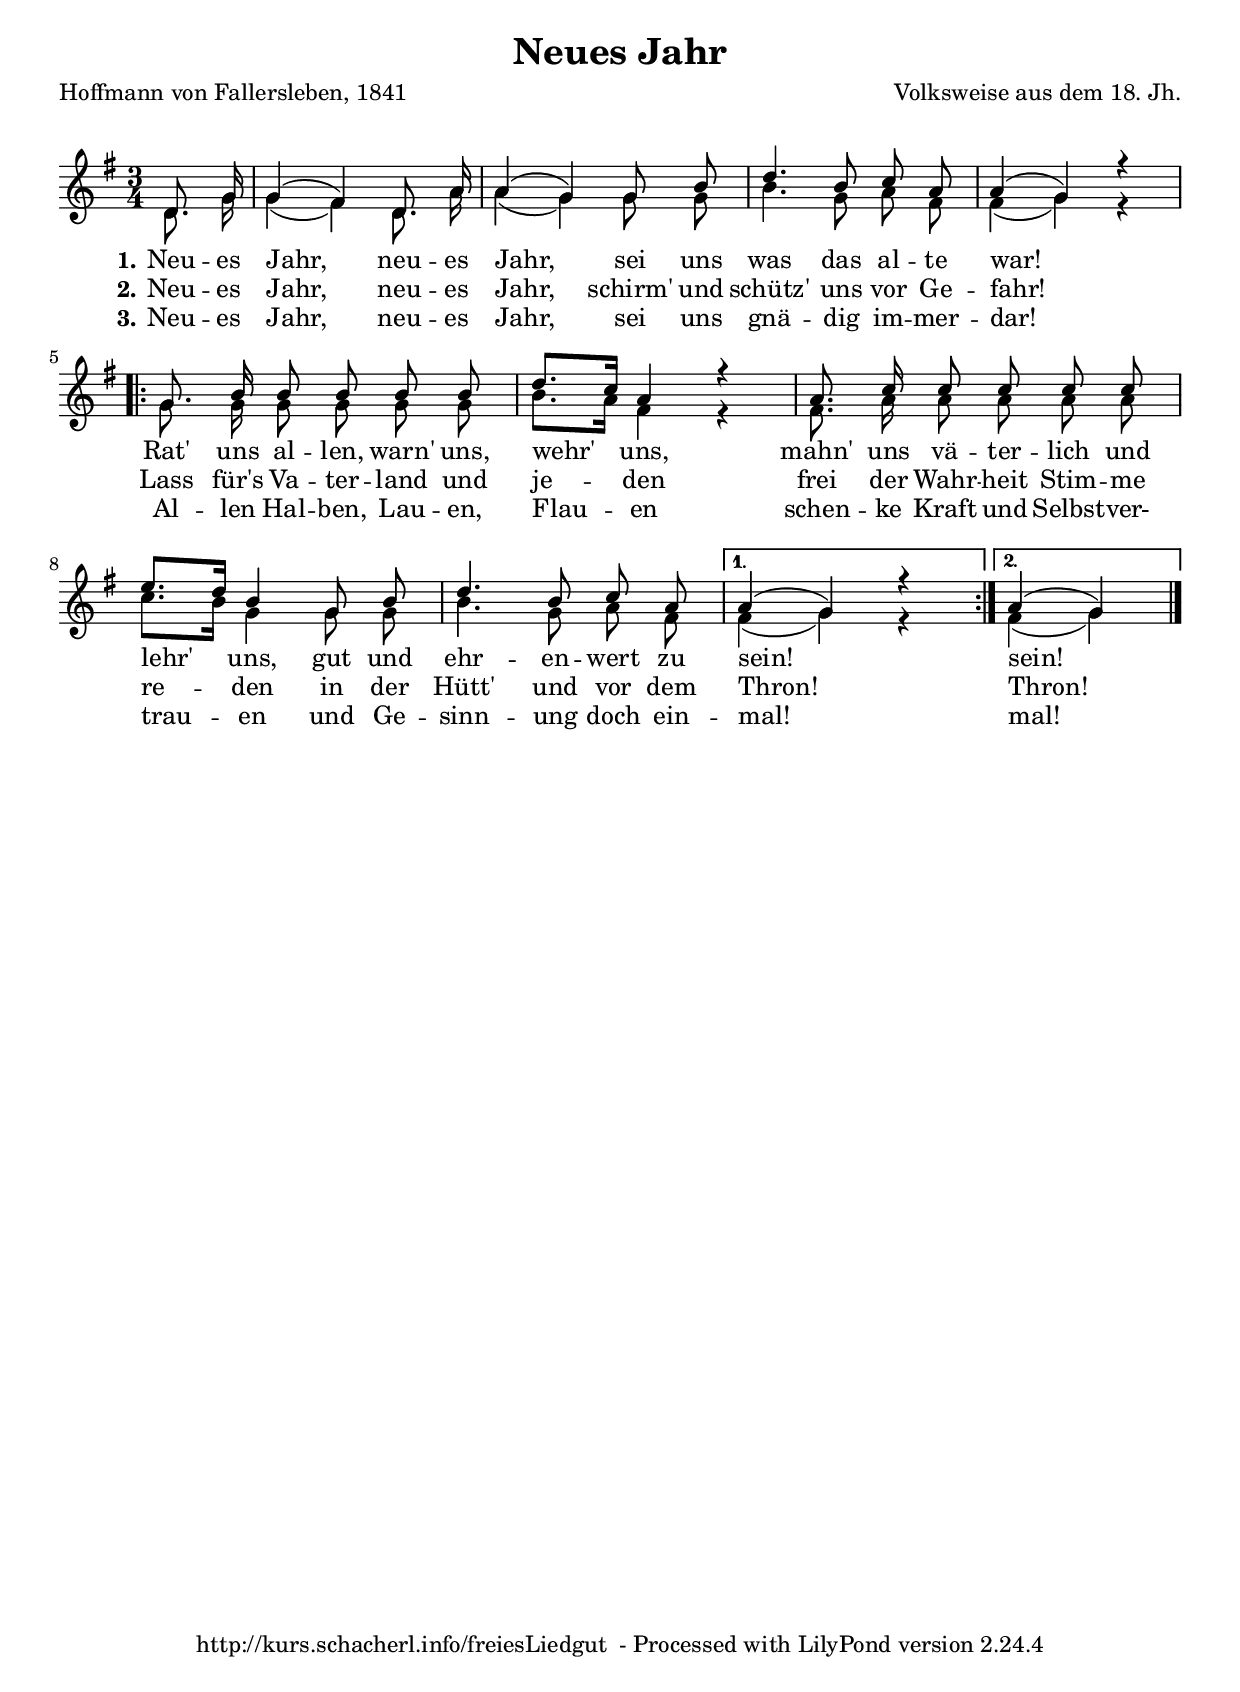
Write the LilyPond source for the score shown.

\version "2.24.1"

global = {
  \key g \major
  \time 3/4
  \autoBeamOff
}

akkorde = {  }

sopran = \relative c' {
  \global \partial 4
  d8. g16 | g4( fis) d8. a'16 | a4( g) g8 b | d4. b8 c a | a4( g) r | \break
  \repeat volta 2
  {
  {g8. b16 b8 b b b | d8.[ c16] a4 r | a8. c16 c8 c c c | \break
   e8.[ d16] b4 g8 b | d4. b8 c a | }
  \alternative
  {
    {a4( g) r}
    {a4( g)}
  }
   
   \bar "|."
  }
}

alt = \relative c' {
  \global \partial 4
   d8. g16 | g4( fis) d8. a'16 | a4( g) g8 g |b4. g8 a fis | fis4( g) r |\break
  \repeat volta 2
  {
  {g8. g16 g8 g g g | b8.[ a16] fis4 r | fis8. a16 a8 a a a | \break
   c8.[ b16] g4 g8 g | b4. g8 a fis | }
  \alternative
  {
    {fis4( g) r}
    {fis4( g) }
  }
   
   \bar "|."
  }
}


lyricsS = \lyricmode {
  \set stanza = "1."
  Neu -- es Jahr, neu -- es Jahr, sei uns was das al -- te war!
  Rat' uns al -- len, warn' uns, wehr'  uns, mahn' uns vä -- ter -- lich und lehr' uns,
  gut und ehr -- en -- wert zu sein! sein!
}
lyricsSTwo = \lyricmode {
  \set stanza = "2."
  Neu -- es Jahr, neu -- es Jahr, schirm' und schütz' uns vor Ge -- fahr!
  Lass für's Va -- ter -- land und je -- den frei der Wahr -- heit Stim -- me re -- den
  in der Hütt' und vor dem Thron! Thron!
}
lyricsSThree = \lyricmode {
  \set stanza = "3."
  Neu -- es Jahr, neu -- es Jahr, sei uns gnä -- dig im -- mer -- dar!
  Al -- len Hal -- ben, Lau -- en, Flau -- en schen -- ke Kraft und Selbst -- ver-
  trau -- en und Ge -- sinn -- ung doch ein -- mal! mal!
}


fusszeile = \markup{
  \with-url #"http://kurs.schacherl.info/freiesLiedgut" {
  http://kurs.schacherl.info/freiesLiedgut
  }
  \with-url #"https://lilypond.org/"{" - Processed with LilyPond version"  #(lilypond-version)}
}


\paper {
  indent = 0
  %paper-height = 15\cm
  top-margin = 15
  %bottom-margin = 0
  markup-system-spacing.padding = #4
  system-system-spacing =
    #'((basic-distance . 20) 
       (minimum-distance . 8)
       (padding . 1)
       (stretchability . 60)) 
    % defaults: 12, 8, 1, 60
}

\header {
  title = "Neues Jahr"
  poet = "Hoffmann von Fallersleben, 1841" 
  composer = "Volksweise aus dem 18. Jh."
  arranger = ""
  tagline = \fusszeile
}


\score {
 <<
      \akkorde
      \new Staff = "zweistimmig" 
      <<
        \new Voice = "voiceSopran" {
          \voiceOne
          \sopran
        }
        \new Lyrics \lyricsto "voiceSopran" \lyricsS
        \new Lyrics \lyricsto "voiceSopran" \lyricsSTwo
        \new Lyrics \lyricsto "voiceSopran" \lyricsSThree
        \new Voice = "voiceAlt" {
          \voiceTwo
          \alt
        }
        %Alt Lyrics unten
        %\addlyrics {\lyricsA}
      >>
 >>
  \layout{
  }
}


\score {
  \unfoldRepeats {
  \new ChoirStaff <<
      \new Staff = "zweistimmig" {
      <<
        \new Voice = "voiceSopran" {
          \voiceOne
          \sopran
        }
        \new Lyrics \lyricsto "voiceSopran" \lyricsS
        \new Voice = "voiceAlt" {
          \voiceTwo
          \alt
        }
        %Alt Lyrics unten
        %\addlyrics {\lyricsA}
      >>
      }
      >>
  }
  \midi{
    \tempo 4 = 80
  }
}


